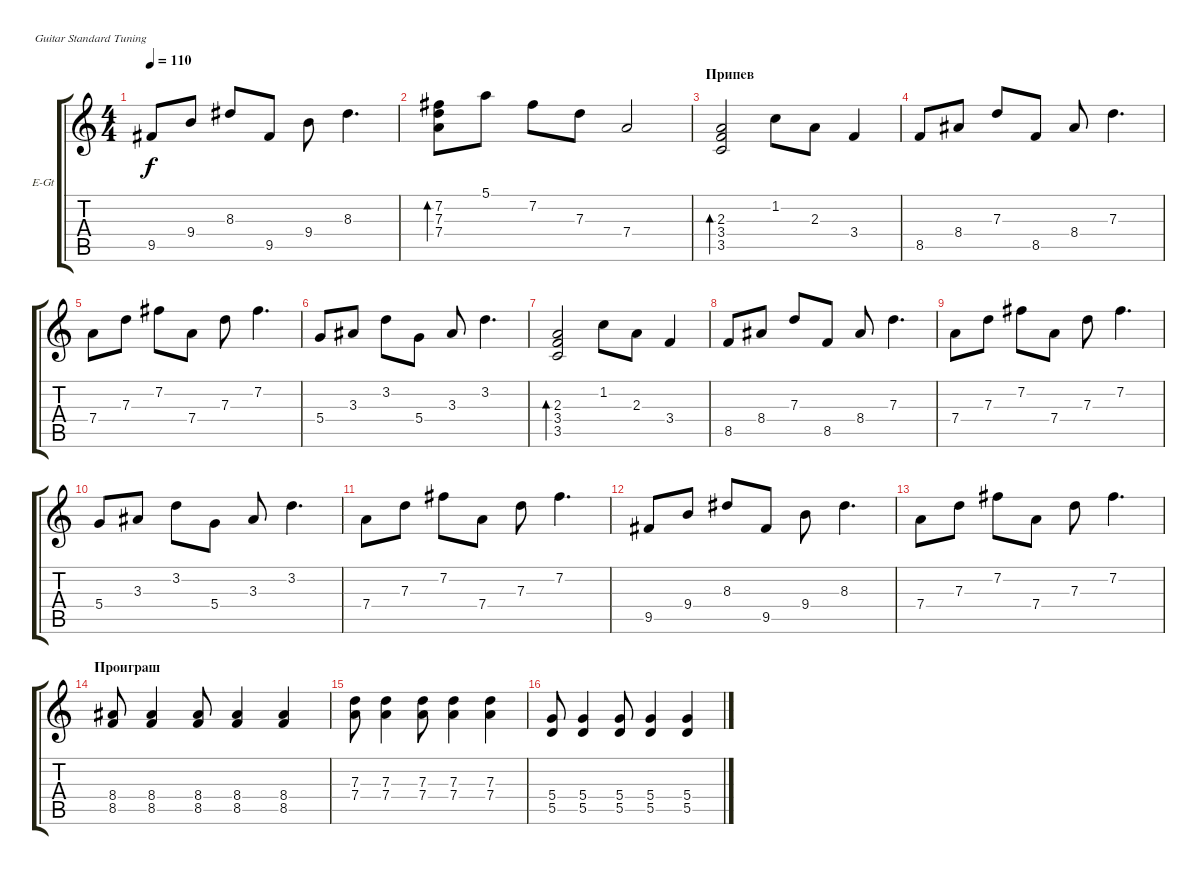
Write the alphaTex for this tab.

\defaultSystemsLayout 4
\bracketExtendMode groupsimilarinstruments
\firstSystemTrackNameOrientation horizontal
\otherSystemsTrackNameOrientation horizontal
\track ("Electric Guitar" "E-Gt") {instrument electricguitarclean}
\staff {score tabs}
\tuning (E4 B3 G3 D3 A2 E2)
\ts (4 4)
\tempo 110
\clef g2
\ks c
9.5.8{dy f} 9.4.8 8.3.8 9.5.8 9.4.8 8.3.4{d} |
(7.4 7.3 7.2).8{bd 121} 5.1.8 7.2.8 7.3.8 7.4.2 |
\section ("" "Припев")
(3.4 3.5 2.3).2{bd 119} 1.2.8 2.3.8 3.4.4 |
8.5.8 8.4.8 7.3.8 8.5.8 8.4.8 7.3.4{d} |
7.4.8 7.3.8 7.2.8 7.4.8 7.3.8 7.2.4{d} |
5.4.8 3.3.8 3.2.8 5.4.8 3.3.8 3.2.4{d} |
(3.4 3.5 2.3).2{bd 119} 1.2.8 2.3.8 3.4.4 |
8.5.8 8.4.8 7.3.8 8.5.8 8.4.8 7.3.4{d} |
7.4.8 7.3.8 7.2.8 7.4.8 7.3.8 7.2.4{d} |
5.4.8 3.3.8 3.2.8 5.4.8 3.3.8 3.2.4{d} |
7.4.8 7.3.8 7.2.8 7.4.8 7.3.8 7.2.4{d} |
9.5.8 9.4.8 8.3.8 9.5.8 9.4.8 8.3.4{d} |
7.4.8 7.3.8 7.2.8 7.4.8 7.3.8 7.2.4{d} |
\section ("" "Проиграш")
(8.5 8.4).8 (8.5 8.4).4 (8.5 8.4).8 (8.5 8.4).4 (8.5 8.4).4 |
(7.3 7.4).8 (7.3 7.4).4 (7.3 7.4).8 (7.3 7.4).4 (7.3 7.4).4 |
(5.4 5.5).8 (5.4 5.5).4 (5.4 5.5).8 (5.4 5.5).4 (5.4 5.5).4
